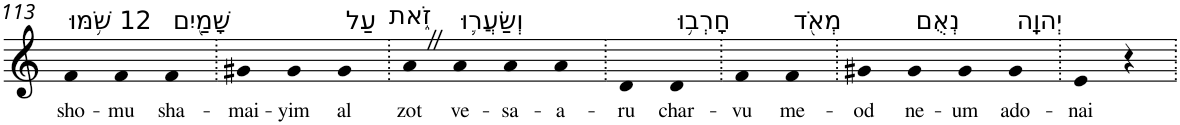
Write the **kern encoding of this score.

**kern	**text
*part1	*part1
*staff1	*staff1
*I"Piano	*
*I'Pno	*
!!LO:PB:g=z
*clefG2	*
*k[]	*
=113	=113
!LO:TX:a:t=12 שֹׁ֥מּוּ	!
!	!LO:LY:b
4f	sho-
!	!LO:LY:b
4f	-mu
!LO:TX:a:t=שָׁמַ֖יִם	!
!	!LO:LY:b
4f	sha-
=114.	=114.
!	!LO:LY:b
4g#X	-mai-
!	!LO:LY:b
4g#	-yim
!LO:TX:a:t=עַל	!
!	!LO:LY:b
4g#	al
=115.	=115.
!LO:TX:a:t=זֹ֑את	!
!	!LO:LY:b
4aZ	zot
!LO:TX:a:t=וְשַׂעֲר֛וּ	!
!	!LO:LY:b
4a	ve-
!	!LO:LY:b
4a	-sa-
!	!LO:LY:b
4a	-a-
=116.	=116.
!	!LO:LY:b
4d	-ru
!LO:TX:a:t=חָרְב֥וּ	!
!	!LO:LY:b
4d	char-
=117.	=117.
!	!LO:LY:b
4f	-vu
!LO:TX:a:t=מְאֹ֖ד	!
!	!LO:LY:b
4f	me-
=118.	=118.
!	!LO:LY:b
4g#X	-od
!LO:TX:a:t=נְאֻם	!
!	!LO:LY:b
4g#	ne-
!	!LO:LY:b
4g#	-um
!LO:TX:a:t=יְהוָֽה	!
!	!LO:LY:b
4g#	ado-
=119.	=119.
!	!LO:LY:b
4e	-nai
4r	.
=.	=.
*-	*-
